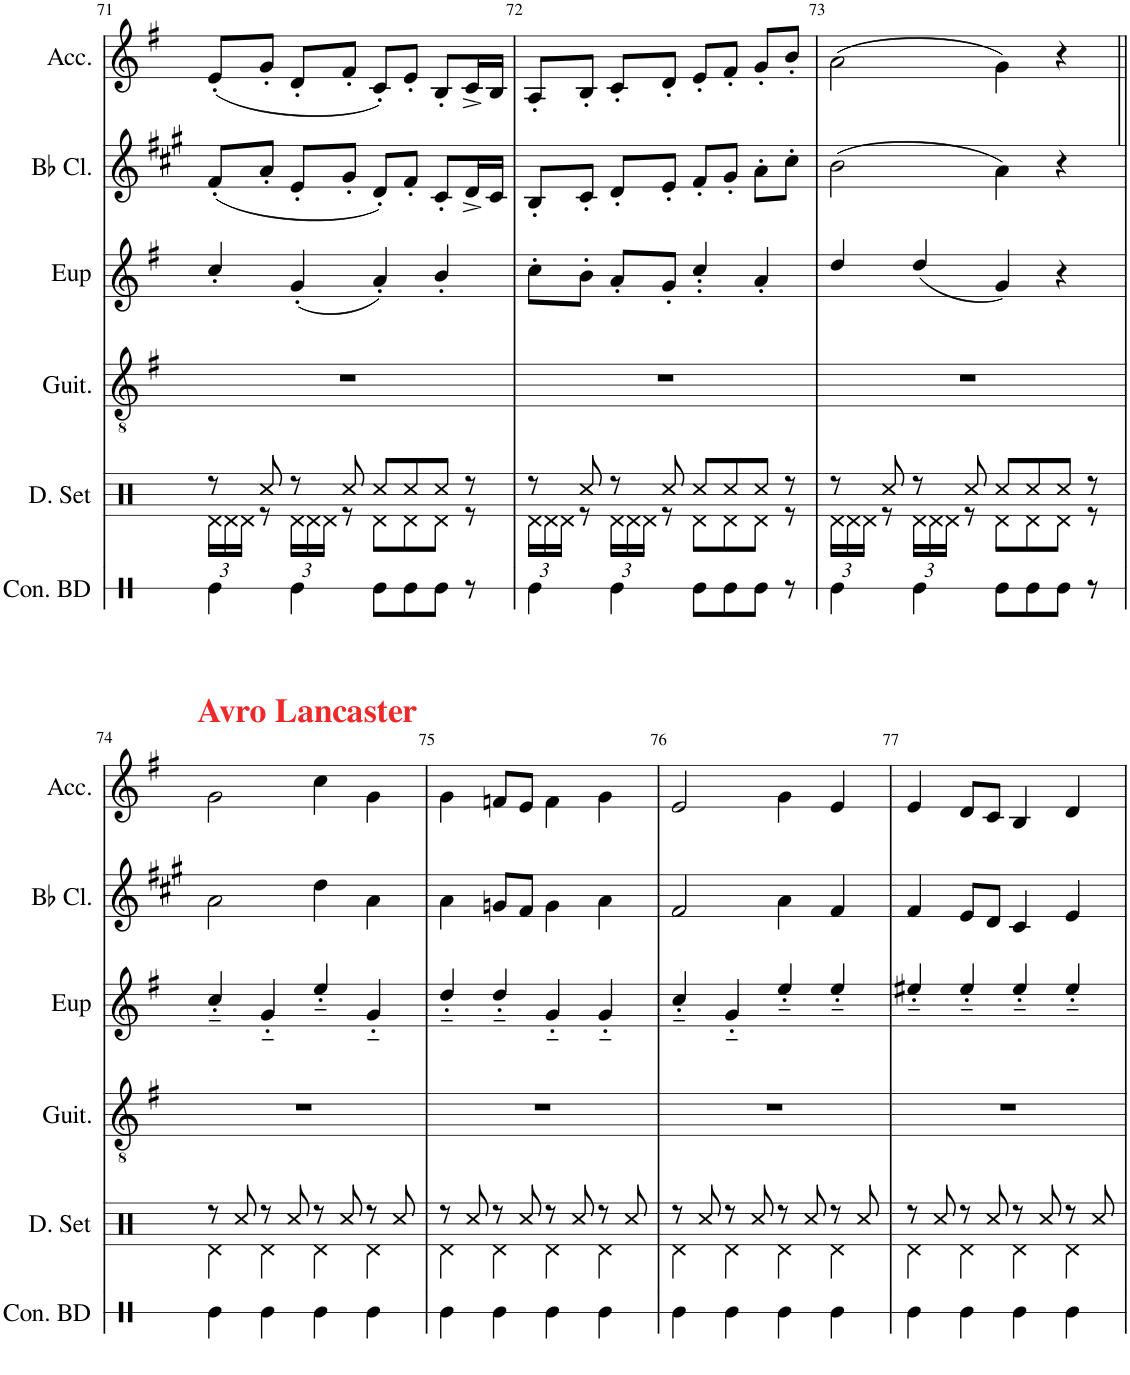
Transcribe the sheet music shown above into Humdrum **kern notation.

**kern	**kern	**kern	**kern	**kern	**kern
*part6	*part5	*part4	*part3	*part2	*part1
*staff6	*staff5	*staff4	*staff3	*staff2	*staff1
*I"Concert Bass Drum	*I"Drumset	*I"Classical Guitar	*I"Euphonium	*I"Bb Clarinet	*I"Accordion
*I'Con. BD	*I'D. Set	*I'Guit.	*I'Eup	*I'Bb Cl.	*I'Acc.
!!LO:PB:g=z
*clefX	*clefX	*clefGv2	*clefG2	*clefG2	*clefG2
*	*	*	*Trd14c24	*Trd1c2	*
*k[]	*k[f#]	*k[f#]	*k[f#]	*k[f#c#g#]	*k[f#]
*M4/4	*M4/4	*M4/4	*M4/4	*M4/4	*M4/4
=71	=71	=71	=71	=71	=71
*	*^	*	*	*	*
*	*	*Xbrackettup	*	*	*	*
4Re\	8r	24Rd\LL	1r	4cc'/	(8f#'/L	(8e'/L
.	.	24Rd\	.	.	.	.
.	.	24Rd\JJ	.	.	.	.
.	8Rcc/	8r	.	.	8a'/J	8g'/J
4Re\	8r	24Rd\LL	.	(4g'/	8e'/L	8d'/L
.	.	24Rd\	.	.	.	.
.	.	24Rd\JJ	.	.	.	.
.	8Rcc/	8r	.	.	8g#'/J	8f#'/J
8Re\L	8Rcc/L	8Rd\L	.	4a'/)	8d'/L)	8c'/L)
8Re\	8Rcc/	8Rd\	.	.	8f#'/J	8e'/J
8Re\J	8Rcc/J	8Rd\J	.	4b'/	8c#'/L	8B'/L
8r	8r	8r	.	.	16d^/L	16c^/L
.	.	.	.	.	16c#/JJ	16B/JJ
=72	=72	=72	=72	=72	=72	=72
4Re\	8r	24Rd\LL	1r	8cc'\L	8B'/L	8A'/L
.	.	24Rd\	.	.	.	.
.	.	24Rd\JJ	.	.	.	.
.	8Rcc/	8r	.	8b'\J	8c#'/J	8B'/J
4Re\	8r	24Rd\LL	.	8a'/L	8d'/L	8c'/L
.	.	24Rd\	.	.	.	.
.	.	24Rd\JJ	.	.	.	.
.	8Rcc/	8r	.	8g'/J	8e'/J	8d'/J
8Re\L	8Rcc/L	8Rd\L	.	4cc''/	8f#'/L	8e'/L
8Re\	8Rcc/	8Rd\	.	.	8g#'/J	8f#'/J
8Re\J	8Rcc/J	8Rd\J	.	4a'/	8a'\L	8g'/L
8r	8r	8r	.	.	8cc#'\J	8b'/J
=73	=73	=73	=73	=73	=73	=73
4Re\	8r	24Rd\LL	1r	4dd/	(2b\	(2a\
.	.	24Rd\	.	.	.	.
.	.	24Rd\JJ	.	.	.	.
.	8Rcc/	8r	.	.	.	.
4Re\	8r	24Rd\LL	.	(4dd/	.	.
.	.	24Rd\	.	.	.	.
.	.	24Rd\JJ	.	.	.	.
.	8Rcc/	8r	.	.	.	.
8Re\L	8Rcc/L	8Rd\L	.	4g/)	4a\)	4g\)
8Re\	8Rcc/	8Rd\	.	.	.	.
8Re\J	8Rcc/J	8Rd\J	.	4r	4r	4r
8r	8r	8r	.	.	.	.
!!LO:LB:g=z
=74||	=74||	=74||	=74||	=74||	=74||	=74||
!	!	!	!	!	!	!LO:TX:a:B:color=#EF2929:t=Avro Lancaster
4Re\	8r	4Rd\	1r	4cc'~/	2a\	2g\
.	8Rcc/	.	.	.	.	.
4Re\	8r	4Rd\	.	4g'~/	.	.
.	8Rcc/	.	.	.	.	.
4Re\	8r	4Rd\	.	4ee'~/	4dd\	4cc\
.	8Rcc/	.	.	.	.	.
4Re\	8r	4Rd\	.	4g'~/	4a\	4g\
.	8Rcc/	.	.	.	.	.
=75	=75	=75	=75	=75	=75	=75
4Re\	8r	4Rd\	1r	4dd'~/	4a\	4g\
.	8Rcc/	.	.	.	.	.
4Re\	8r	4Rd\	.	4dd'~/	8gn/L	8fn/L
.	8Rcc/	.	.	.	8f#/J	8e/J
4Re\	8r	4Rd\	.	4g'~/	4g\	4f\
.	8Rcc/	.	.	.	.	.
4Re\	8r	4Rd\	.	4g'~/	4a\	4g\
.	8Rcc/	.	.	.	.	.
=76	=76	=76	=76	=76	=76	=76
4Re\	8r	4Rd\	1r	4cc'~/	2f#/	2e/
.	8Rcc/	.	.	.	.	.
4Re\	8r	4Rd\	.	4g'~/	.	.
.	8Rcc/	.	.	.	.	.
4Re\	8r	4Rd\	.	4ee'~/	4a\	4g\
.	8Rcc/	.	.	.	.	.
4Re\	8r	4Rd\	.	4ee'~/	4f#/	4e/
.	8Rcc/	.	.	.	.	.
=77	=77	=77	=77	=77	=77	=77
4Re\	8r	4Rd\	1r	4ee#X'~/	4f#/	4e/
.	8Rcc/	.	.	.	.	.
4Re\	8r	4Rd\	.	4ee#'~/	8e/L	8d/L
.	8Rcc/	.	.	.	8d/J	8c/J
4Re\	8r	4Rd\	.	4ee#'~/	4c#/	4B/
.	8Rcc/	.	.	.	.	.
4Re\	8r	4Rd\	.	4ee#'~/	4e/	4d/
.	8Rcc/	.	.	.	.	.
*	*v	*v	*	*	*	*
=	=	=	=	=	=
*-	*-	*-	*-	*-	*-
